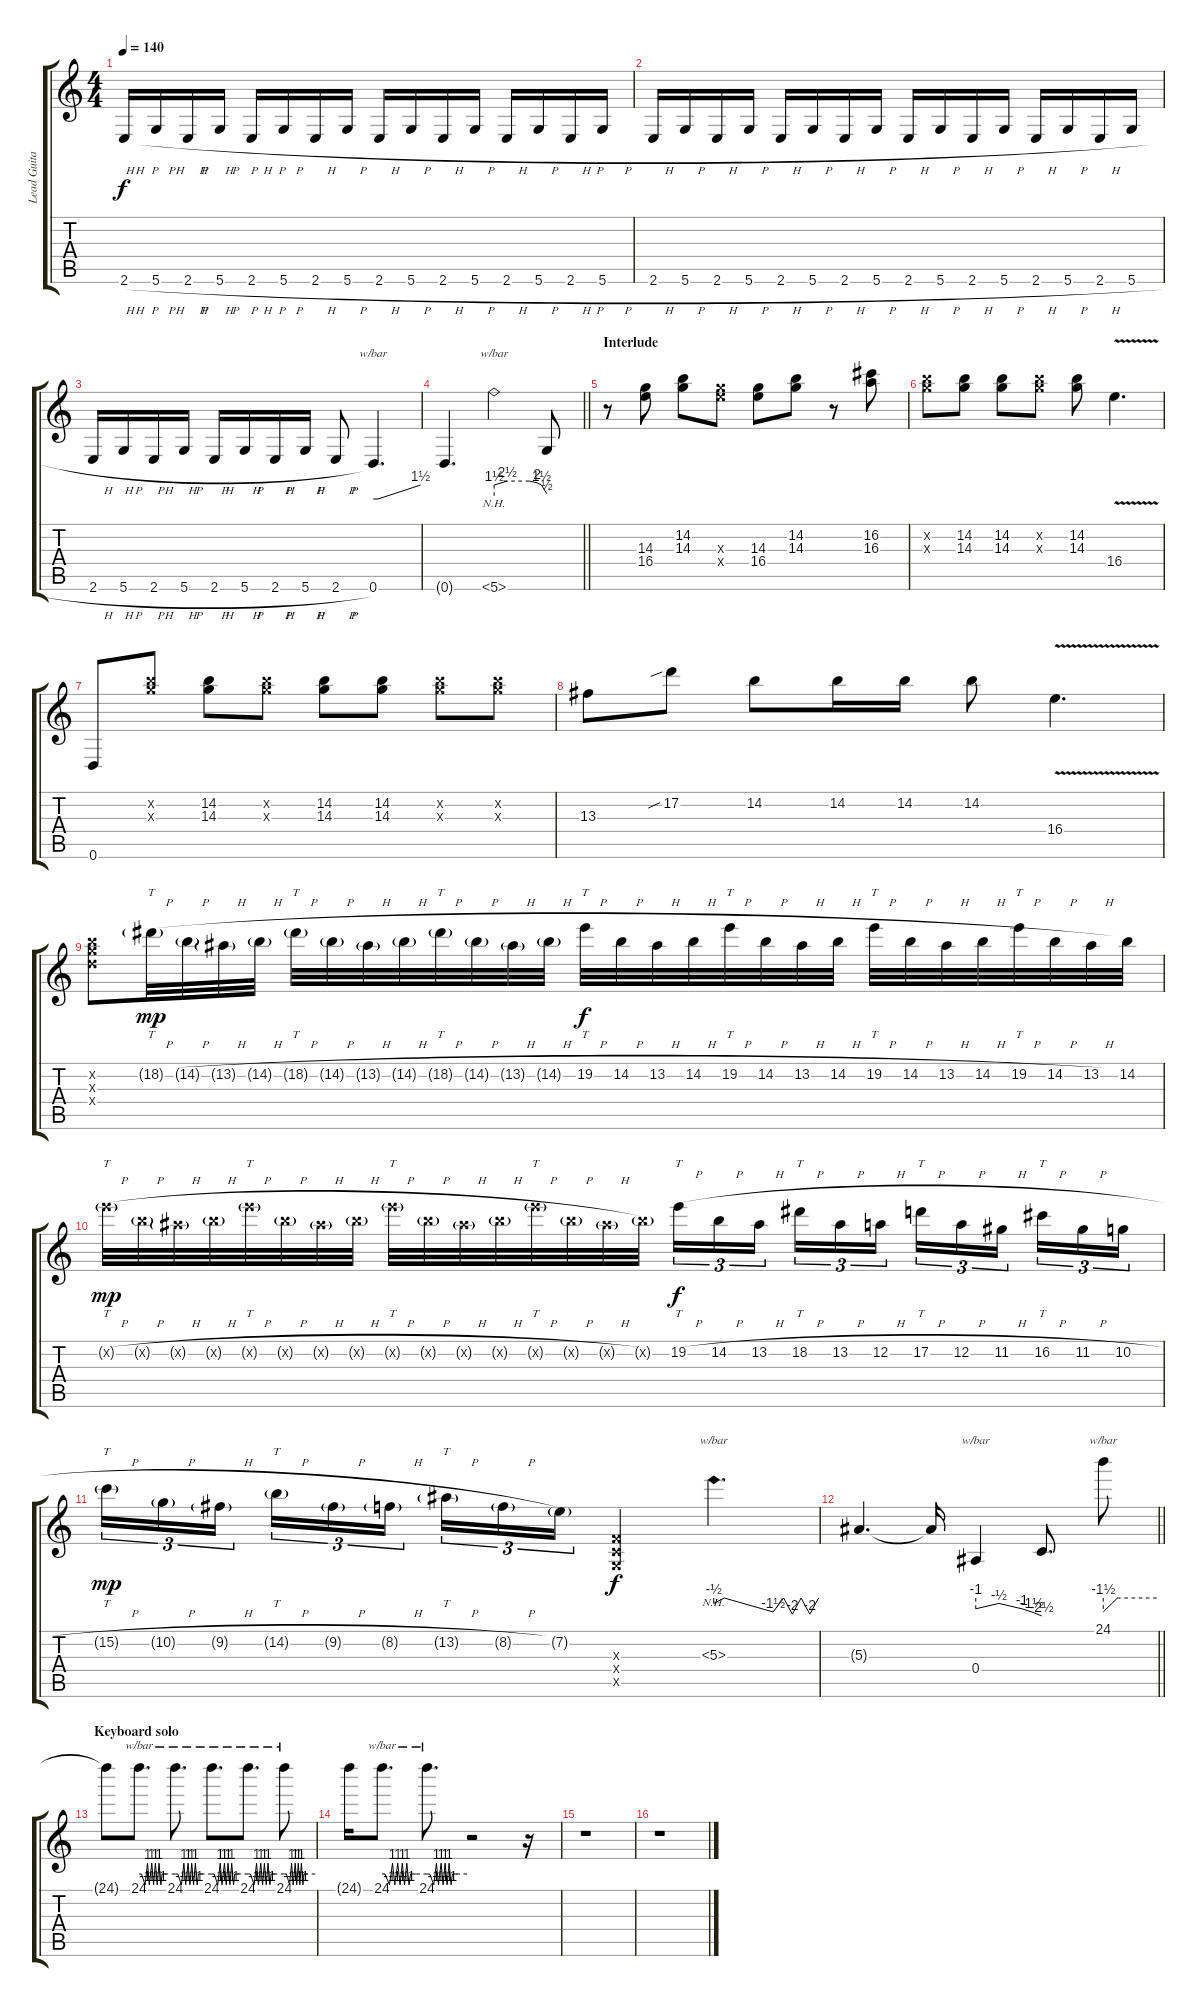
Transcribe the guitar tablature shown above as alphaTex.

\track ("Lead Guitar" "Lead Guita") {instrument distortionguitar}
\staff {score tabs}
\tuning (D4 A3 F3 C3 G2 D2) {hide}
\ts (4 4)
\tempo 140
\clef g2
\ks c
2.6{h}.16{dy f} 5.6{h}.16 2.6{h}.16 5.6{h}.16 2.6{h}.16 5.6{h}.16 2.6{h}.16 5.6{h}.16 2.6{h}.16 5.6{h}.16 2.6{h}.16 5.6{h}.16 2.6{h}.16 5.6{h}.16 2.6{h}.16 5.6{h}.16 |
2.6{h}.16 5.6{h}.16 2.6{h}.16 5.6{h}.16 2.6{h}.16 5.6{h}.16 2.6{h}.16 5.6{h}.16 2.6{h}.16 5.6{h}.16 2.6{h}.16 5.6{h}.16 2.6{h}.16 5.6{h}.16 2.6{h}.16 5.6{h}.16 |
2.6{h}.16 5.6{h}.16 2.6{h}.16 5.6{h}.16 2.6{h}.16 5.6{h}.16 2.6{h}.16 5.6{h}.16 2.6{h}.8 0.6.4{d tbe (custom default 0 0 6 0 60 6)} |
\barLineRight lightlight
0.6{t}.4{d} 5.6{nh}.2{tbe (custom default 0 6 15 10 40 10 49 8 54 6 60 2)} 5.6{t}.8 |
\section ("" "Interlude")
r.8 (14.3 16.4).8 (14.2 14.3).8 (14.3{x} 16.4{x}).8 (14.3 16.4).8 (14.2 14.3).8 r.8 (16.2 16.3).8 |
(14.2{x} 14.3{x}).8 (14.2 14.3).8 (14.2 14.3).8 (14.2{x} 14.3{x}).8 (14.2 14.3).8 16.4{v}.4{d} |
0.6.8 (14.2{x} 14.3{x}).8 (14.2 14.3).8 (14.2{x} 14.3{x}).8 (14.2 14.3).8 (14.2 14.3).8 (14.2{x} 14.3{x}).8 (14.2{x} 14.3{x}).8 |
13.3.8 17.2{sib}.8 14.2.8 14.2.16 14.2.16 14.2.8 16.4{v}.4{d} |
(14.2{x} 14.3{x} 14.4{x}).8 18.2{h g}.32{tt dy mp} 14.2{h g}.32 13.2{h g}.32 14.2{h g}.32 18.2{h g}.32{tt} 14.2{h g}.32 13.2{h g}.32 14.2{h g}.32 18.2{h g}.32{tt} 14.2{h g}.32 13.2{h g}.32 14.2{h g}.32 19.2{h}.32{tt dy f} 14.2{h}.32 13.2{h}.32 14.2{h}.32 19.2{h}.32{tt} 14.2{h}.32 13.2{h}.32 14.2{h}.32 19.2{h}.32{tt} 14.2{h}.32 13.2{h}.32 14.2{h}.32 19.2{h}.32{tt} 14.2{h}.32 13.2{h}.32 14.2.32 |
19.2{h g x}.32{tt dy mp} 14.2{h g x}.32 13.2{h g x}.32 14.2{h g x}.32 19.2{h g x}.32{tt} 14.2{h g x}.32 13.2{h g x}.32 14.2{h g x}.32 19.2{h g x}.32{tt} 14.2{h g x}.32 13.2{h g x}.32 14.2{h g x}.32 19.2{h g x}.32{tt} 14.2{h g x}.32 13.2{h g x}.32 14.2{g x}.32 19.2{h}.16{tt tu (3 2) dy f} 14.2{h}.16{tu (3 2)} 13.2{h}.16{tu (3 2) beam splitsecondary} 18.2{h}.16{tt tu (3 2)} 13.2{h}.16{tu (3 2)} 12.2{h}.16{tu (3 2)} 17.2{h}.16{tt tu (3 2)} 12.2{h}.16{tu (3 2)} 11.2{h}.16{tu (3 2) beam splitsecondary} 16.2{h}.16{tt tu (3 2)} 11.2{h}.16{tu (3 2)} 10.2{h}.16{tu (3 2)} |
15.2{h g}.16{tt tu (3 2) dy mp} 10.2{h g}.16{tu (3 2)} 9.2{h g}.16{tu (3 2) beam splitsecondary} 14.2{h g}.16{tt tu (3 2)} 9.2{h g}.16{tu (3 2)} 8.2{h g}.16{tu (3 2)} 13.2{h g}.16{tt tu (3 2)} 8.2{h g}.16{tu (3 2)} 7.2{g}.16{tu (3 2)} (0.3{x} 0.4{x} 0.5{x}).4{dy f} 5.3{nh}.4{d tbe (custom default 0 -2 6 0 34 -6 40 0 45 -8 50 0 55 -8 60 0)} |
\barLineRight lightlight
5.3{t}.4{d} 5.3{t}.16 0.4.4{tbe (custom default 0 -4 21 -2 42 -4 51 -6 60 -10)} 0.4{t}.8{d} 24.1.8{tbe (custom default 0 -6 16 0 60 0)} |
\section ("" "Keyboard solo")
24.1{t}.8 24.1.8{d tbe (custom default 0 0 4 0 10 -4 14 4 17 -4 21 4 24 -4 27 4 30 -4 33 4 36 -4 38 0 45 0 60 0)} 24.1.8{d tbe (custom default 0 0 4 0 10 -4 14 4 17 -4 21 4 24 -4 27 4 30 -4 33 4 36 -4 38 0 45 0 60 0) volume 14} 24.1.8{d tbe (custom default 0 0 4 0 10 -4 14 4 17 -4 21 4 24 -4 27 4 30 -4 33 4 36 -4 38 0 45 0 60 0) volume 12} 24.1.8{d tbe (custom default 0 0 4 0 10 -4 14 4 17 -4 21 4 24 -4 27 4 30 -4 33 4 36 -4 38 0 45 0 60 0) volume 10} 24.1.8{tbe (custom default 0 0 4 0 10 -4 14 4 17 -4 21 4 24 -4 27 4 30 -4 33 4 36 -4 38 0 45 0 60 0) volume 8} |
24.1{t}.16 24.1.8{d tbe (custom default 0 0 4 0 10 -4 14 4 17 -4 21 4 24 -4 27 4 30 -4 33 4 36 -4 38 0 45 0 60 0) volume 6} 24.1.8{d tbe (custom default 0 0 4 0 10 -4 14 4 17 -4 21 4 24 -4 27 4 30 -4 33 4 36 -4 38 0 45 0 60 0) volume 4} r.2 r.16 |
r.1{volume 16} |
r.1
